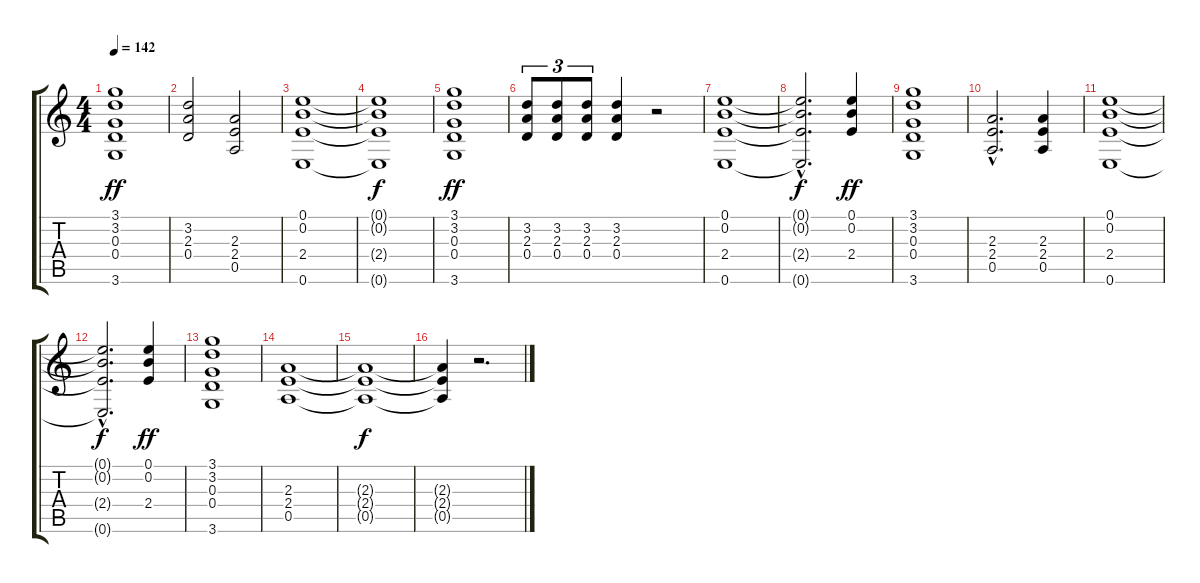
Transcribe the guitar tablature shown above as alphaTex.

\track "" {instrument overdrivenguitar}
\staff {score tabs}
\tuning (E4 B3 G3 D3 A2 E2) {hide}
\ts (4 4)
\tempo 142
\clef g2
\ks c
(3.1 3.2 0.3 0.4 3.6).1{dy ff} |
(3.2 2.3 0.4).2 (2.3 2.4 0.5).2 |
(0.1 0.2 2.4 0.6).1 |
(0.1{t} 0.2{t} 2.4{t} 0.6{t}).1{dy f} |
(3.1 3.2 0.3 0.4 3.6).1{dy ff} |
(3.2 2.3 0.4).8{tu (3 2)} (3.2 2.3 0.4).8{tu (3 2)} (3.2 2.3 0.4).8{tu (3 2)} (3.2 2.3 0.4).4 r.2 |
(0.1 0.2 2.4 0.6).1 |
(0.1{hac t} 0.2{hac t} 2.4{hac t} 0.6{hac t}).2{d dy f} (0.1 0.2 2.4).4{dy ff} |
(3.1 3.2 0.3 0.4 3.6).1 |
(2.3{hac} 2.4{hac} 0.5{hac}).2{d} (2.3 2.4 0.5).4 |
(0.1 0.2 2.4 0.6).1 |
(0.1{hac t} 0.2{hac t} 2.4{hac t} 0.6{hac t}).2{d dy f} (0.1 0.2 2.4).4{dy ff} |
(3.1 3.2 0.3 0.4 3.6).1 |
(2.3 2.4 0.5).1 |
(2.3{t} 2.4{t} 0.5{t}).1{dy f} |
(2.3{t} 2.4{t} 0.5{t}).4 r.2{d}
